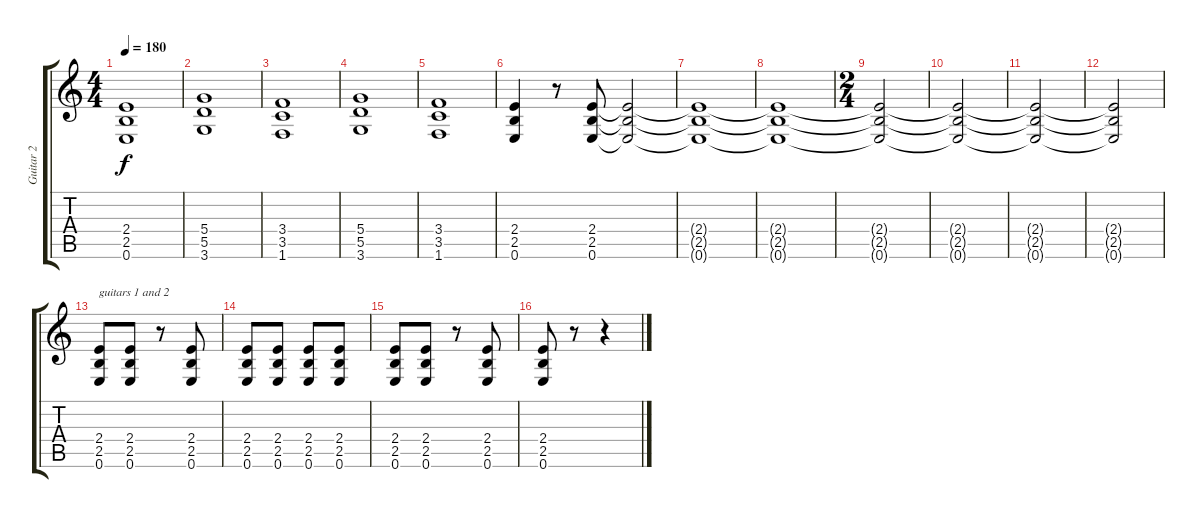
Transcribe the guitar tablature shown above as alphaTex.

\track ("Guitar 2" "Guitar 2") {instrument distortionguitar}
\staff {score tabs}
\tuning (E4 B3 G3 D3 A2 E2) {hide}
\ts (4 4)
\tempo 180
\clef g2
\ks c
(2.4 2.5 0.6).1{dy f} |
(5.4 5.5 3.6).1 |
(3.4 3.5 1.6).1 |
(5.4 5.5 3.6).1 |
(3.4 3.5 1.6).1 |
(2.4 2.5 0.6).4 r.8 (2.4 2.5 0.6).8 (2.4{t} 2.5{t} 0.6{t}).2 |
(2.4{t} 2.5{t} 0.6{t}).1 |
(2.4{t} 2.5{t} 0.6{t}).1 |
\ts (2 4)
(2.4{t} 2.5{t} 0.6{t}).2 |
(2.4{t} 2.5{t} 0.6{t}).2 |
(2.4{t} 2.5{t} 0.6{t}).2 |
(2.4{t} 2.5{t} 0.6{t}).2 |
(2.4 2.5 0.6).8{txt "guitars 1 and 2"} (2.4 2.5 0.6).8 r.8 (2.4 2.5 0.6).8 |
(2.4 2.5 0.6).8 (2.4 2.5 0.6).8 (2.4 2.5 0.6).8 (2.4 2.5 0.6).8 |
(2.4 2.5 0.6).8 (2.4 2.5 0.6).8 r.8 (2.4 2.5 0.6).8 |
(2.4 2.5 0.6).8 r.8 r.4
